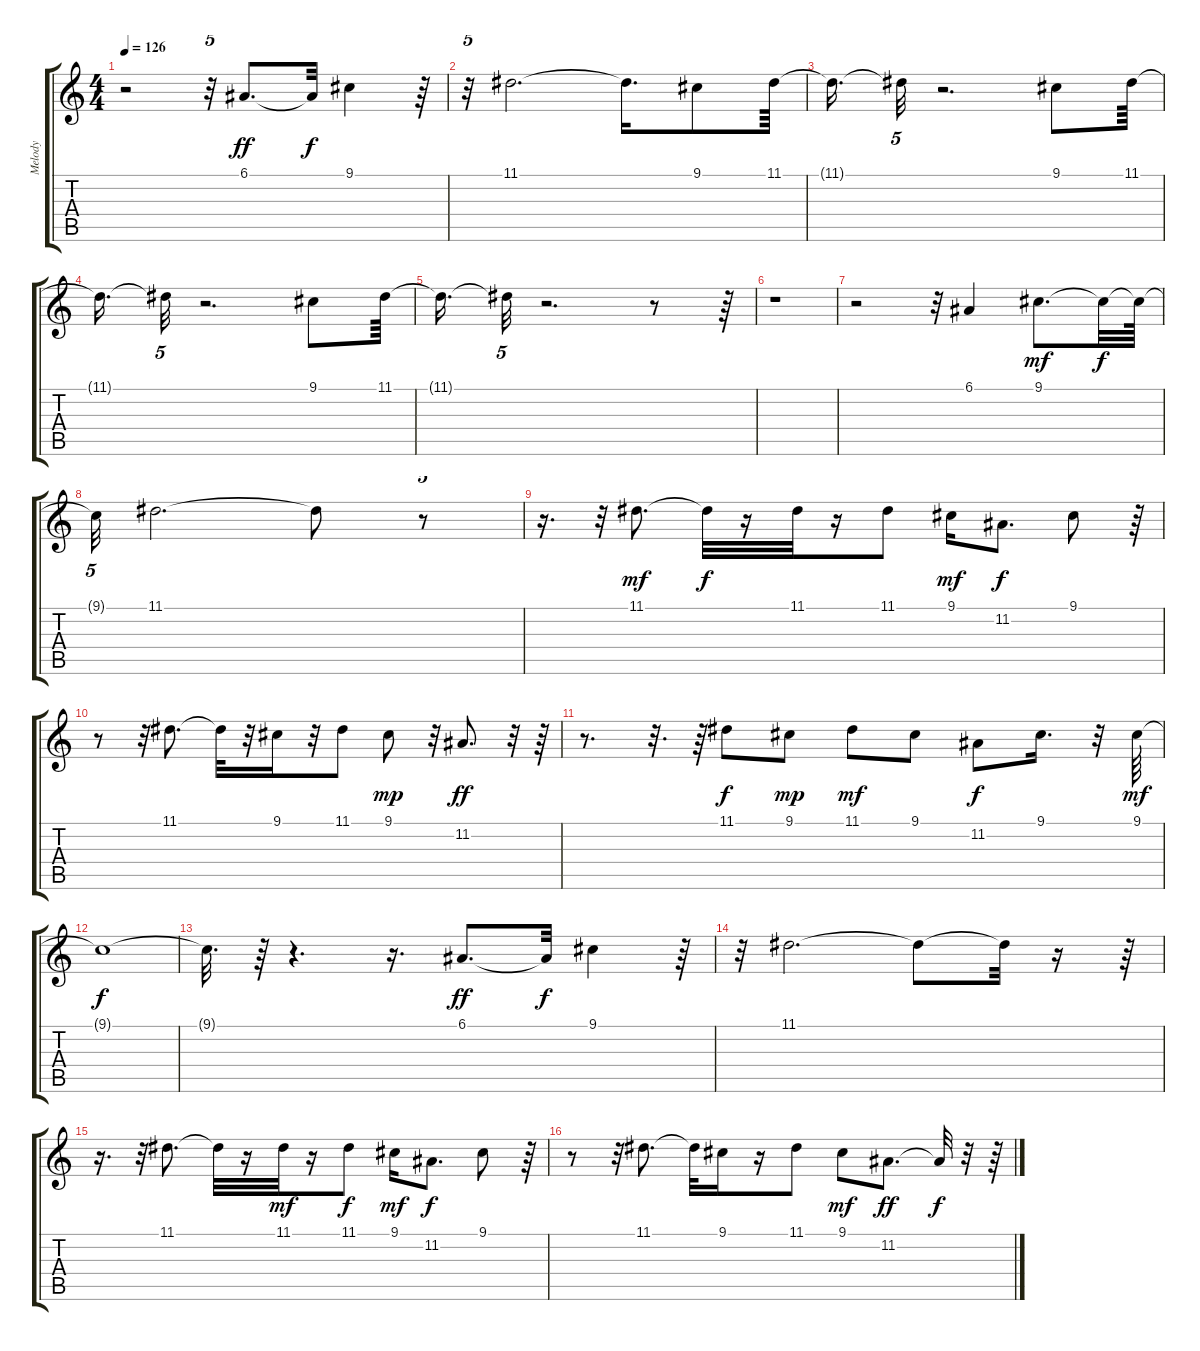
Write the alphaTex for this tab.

\track ("Melody" "Melody") {instrument lead1square}
\staff {score tabs}
\tuning (E4 B3 G3 D3 A2 E2) {hide}
\ts (4 4)
\tempo 126
\clef g2
\ks c
r.2{dy f} r.32{tu (5 4)} 6.1.8{d dy ff} 6.1{t}.32{dy f} 9.1.4 r.64 |
r.32{tu (5 4)} 11.1.2{d} 11.1{t}.16{d} 9.1.8 11.1.64 |
11.1{t}.16{d} 11.1{t}.32{tu (5 4)} r.2{d} 9.1.8 11.1.64 |
11.1{t}.16{d} 11.1{t}.32{tu (5 4)} r.2{d} 9.1.8 11.1.64 |
11.1{t}.16{d} 11.1{t}.32{tu (5 4)} r.2{d} r.8 r.64 |
r.1 |
r.2 r.32{tu (5 4)} 6.1.4 9.1.8{d dy mf} 9.1{t}.32{dy f} 9.1{t}.64 |
9.1{t}.32{tu (5 4)} 11.1.2{d} 11.1{t}.8 r.8{tu (5 4)} |
r.16{d} r.32{tu (5 4)} 11.1.8{d dy mf} 11.1{t}.32{dy f} r.16 11.1.32 r.16 11.1.8 9.1.16{dy mf} 11.2.8{d dy f} 9.1.8 r.64 |
r.8 r.32{tu (5 4)} 11.1.8{d} 11.1{t}.32 r.32 9.1.16 r.32 11.1.8 9.1.8{dy mp} r.32 11.2.8{d dy ff} r.32 r.64 |
r.8{d} r.32{d} r.64 11.1.8{dy f} 9.1.8{dy mp} 11.1.8{dy mf} 9.1.8 11.2.8{dy f} 9.1.16{d} r.32 9.1.64{dy mf} |
9.1{t}.1{dy f} |
9.1{t}.32{d} r.64 r.4{d} r.16{d} 6.1.8{d dy ff} 6.1{t}.32{dy f} 9.1.4 r.64 |
r.32{tu (5 4)} 11.1.2{d} 11.1{t}.8 11.1{t}.32 r.16 r.64 |
r.16{d} r.32{tu (5 4)} 11.1.8{d} 11.1{t}.32 r.16 11.1.32{dy mf} r.16 11.1.8{dy f} 9.1.16{dy mf} 11.2.8{d dy f} 9.1.8 r.64 |
r.8 r.32{tu (5 4)} 11.1.8{d} 11.1{t}.32 9.1.16 r.16 11.1.8 9.1.8{dy mf} 11.2.8{d dy ff} 11.2{t}.32{dy f} r.32 r.64
